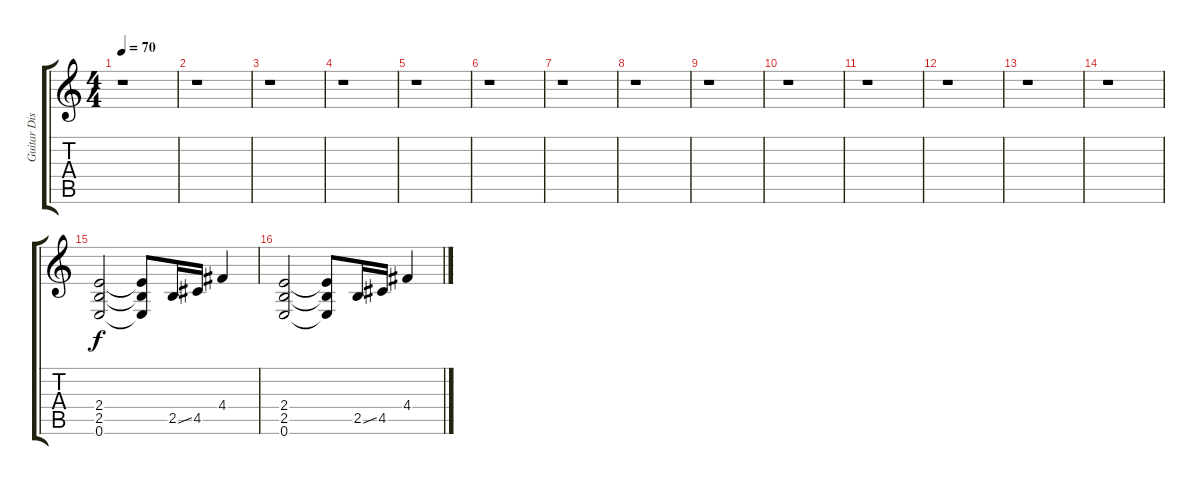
\track ("Guitar Distortion 1" "Guitar Dis") {instrument distortionguitar}
\staff {score tabs}
\tuning (E4 B3 G3 D3 A2 E2) {hide}
\ts (4 4)
\tempo 70
\clef g2
\ks c
r.1{dy f instrument distortionguitar} |
r.1 |
r.1 |
r.1 |
r.1 |
r.1 |
r.1 |
r.1 |
r.1 |
r.1 |
r.1 |
r.1 |
r.1 |
r.1 |
(2.4 2.5 0.6).2 (2.4{t} 2.5{t} 0.6{t}).8 2.5{ss}.16 4.5.16 4.4.4 |
(2.4 2.5 0.6).2 (2.4{t} 2.5{t} 0.6{t}).8 2.5{ss}.16 4.5.16 4.4.4
